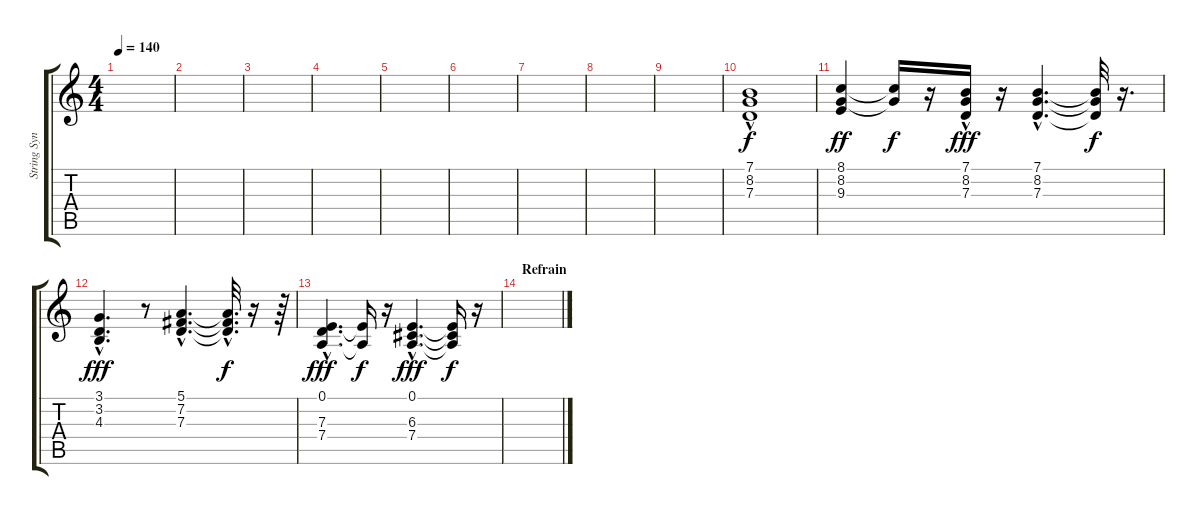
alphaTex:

\track ("String Synthé" "String Syn") {instrument synthstrings1}
\staff {score tabs}
\tuning (E4 B3 G3 D3 A2 E2) {hide}
\ts (4 4)
\tempo 140
\clef g2
\ks c
|
|
|
|
|
|
|
|
|
(7.1 8.2{hac} 7.3{hac}).1{dy f} |
(8.1 8.2 9.3).4{dy ff} (8.1{t} 8.2{t}).16{dy f} r.16 (7.1 8.2{hac} 7.3).16{dy fff} r.16 (7.1{hac} 8.2{hac} 7.3{hac}).4{d} (7.1{t} 8.2{t} 7.3{t}).32{dy f} r.16{d} |
(3.1{hac} 3.2 4.3).4{d dy fff} r.8 (5.1{hac} 7.2{hac} 7.3{hac}).4{d} (5.1{t} 7.2{t} 7.3{hac t}).32{d dy f} r.16 r.64 |
(0.1{hac} 7.3 7.4{hac}).4{d dy fff} (0.1{t} 7.4{t}).16{dy f} r.16 (0.1{hac} 6.3{hac} 7.4{hac}).4{d dy fff} (0.1{t} 6.3{t} 7.4{t}).16{dy f} r.16 |
\section ("" "Refrain")
